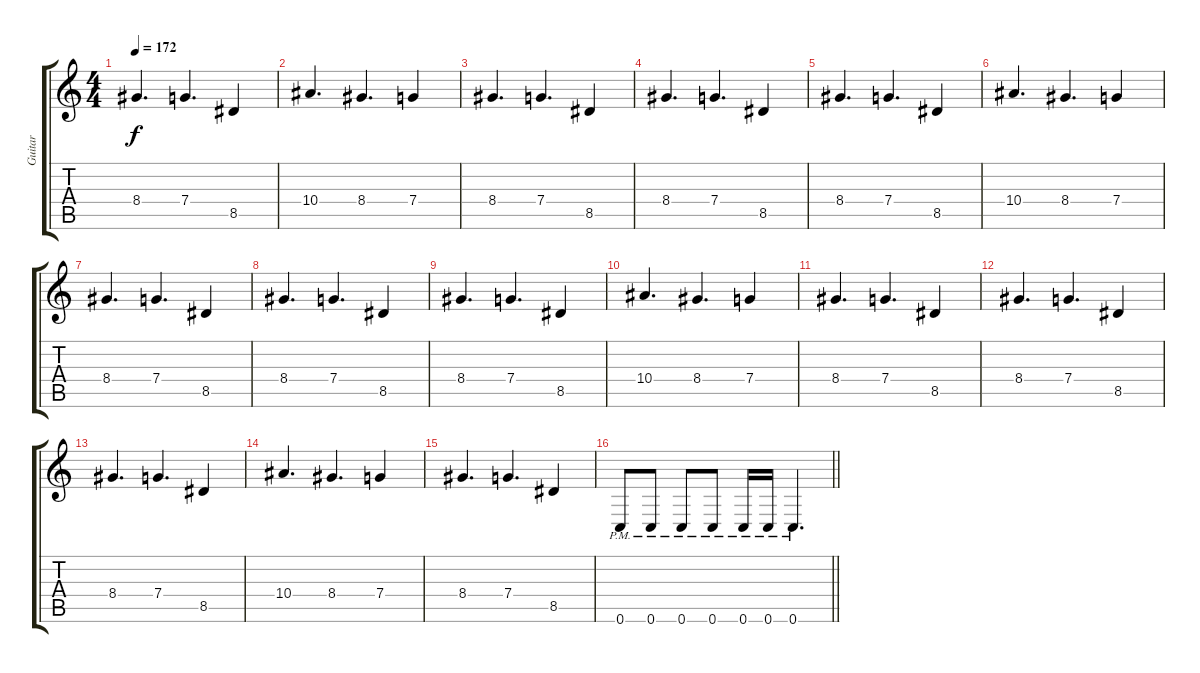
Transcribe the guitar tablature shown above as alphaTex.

\track ("Guitar" "Guitar") {instrument distortionguitar}
\staff {score tabs}
\tuning (D4 A3 F3 C3 G2 C2) {hide}
\ts (4 4)
\tempo 172
\clef g2
\ks c
8.4.4{d dy f} 7.4.4{d} 8.5.4 |
10.4.4{d} 8.4.4{d} 7.4.4 |
8.4.4{d} 7.4.4{d} 8.5.4 |
8.4.4{d} 7.4.4{d} 8.5.4 |
8.4.4{d} 7.4.4{d} 8.5.4 |
10.4.4{d} 8.4.4{d} 7.4.4 |
8.4.4{d} 7.4.4{d} 8.5.4 |
8.4.4{d} 7.4.4{d} 8.5.4 |
8.4.4{d} 7.4.4{d} 8.5.4 |
10.4.4{d} 8.4.4{d} 7.4.4 |
8.4.4{d} 7.4.4{d} 8.5.4 |
8.4.4{d} 7.4.4{d} 8.5.4 |
8.4.4{d} 7.4.4{d} 8.5.4 |
10.4.4{d} 8.4.4{d} 7.4.4 |
8.4.4{d} 7.4.4{d} 8.5.4 |
\barLineRight lightlight
0.6{pm}.8 0.6{pm}.8 0.6{pm}.8 0.6{pm}.8 0.6{pm}.16 0.6{pm}.16 0.6{pm}.4{d}
